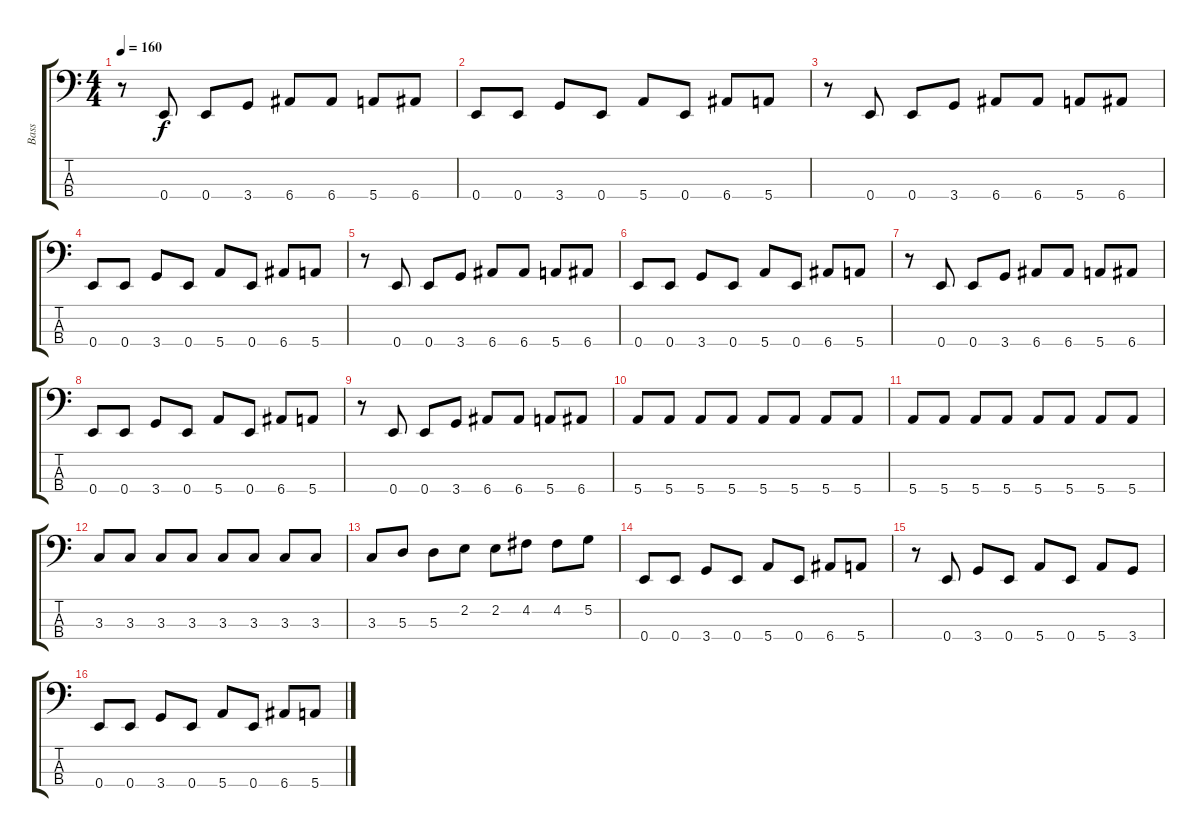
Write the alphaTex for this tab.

\track ("Bass" "Bass") {instrument electricbasspick}
\staff {score tabs}
\tuning (G2 D2 A1 E1) {hide}
\ts (4 4)
\tempo 160
\clef f4
\ks c
r.8{dy f} 0.4.8 0.4.8 3.4.8 6.4.8 6.4.8 5.4.8 6.4.8 |
0.4.8 0.4.8 3.4.8 0.4.8 5.4.8 0.4.8 6.4.8 5.4.8 |
r.8 0.4.8 0.4.8 3.4.8 6.4.8 6.4.8 5.4.8 6.4.8 |
0.4.8 0.4.8 3.4.8 0.4.8 5.4.8 0.4.8 6.4.8 5.4.8 |
r.8 0.4.8 0.4.8 3.4.8 6.4.8 6.4.8 5.4.8 6.4.8 |
0.4.8 0.4.8 3.4.8 0.4.8 5.4.8 0.4.8 6.4.8 5.4.8 |
r.8 0.4.8 0.4.8 3.4.8 6.4.8 6.4.8 5.4.8 6.4.8 |
0.4.8 0.4.8 3.4.8 0.4.8 5.4.8 0.4.8 6.4.8 5.4.8 |
r.8 0.4.8 0.4.8 3.4.8 6.4.8 6.4.8 5.4.8 6.4.8 |
5.4.8 5.4.8 5.4.8 5.4.8 5.4.8 5.4.8 5.4.8 5.4.8 |
5.4.8 5.4.8 5.4.8 5.4.8 5.4.8 5.4.8 5.4.8 5.4.8 |
3.3.8 3.3.8 3.3.8 3.3.8 3.3.8 3.3.8 3.3.8 3.3.8 |
3.3.8 5.3.8 5.3.8 2.2.8 2.2.8 4.2.8 4.2.8 5.2.8 |
0.4.8 0.4.8 3.4.8 0.4.8 5.4.8 0.4.8 6.4.8 5.4.8 |
r.8 0.4.8 3.4.8 0.4.8 5.4.8 0.4.8 5.4.8 3.4.8 |
0.4.8 0.4.8 3.4.8 0.4.8 5.4.8 0.4.8 6.4.8 5.4.8
